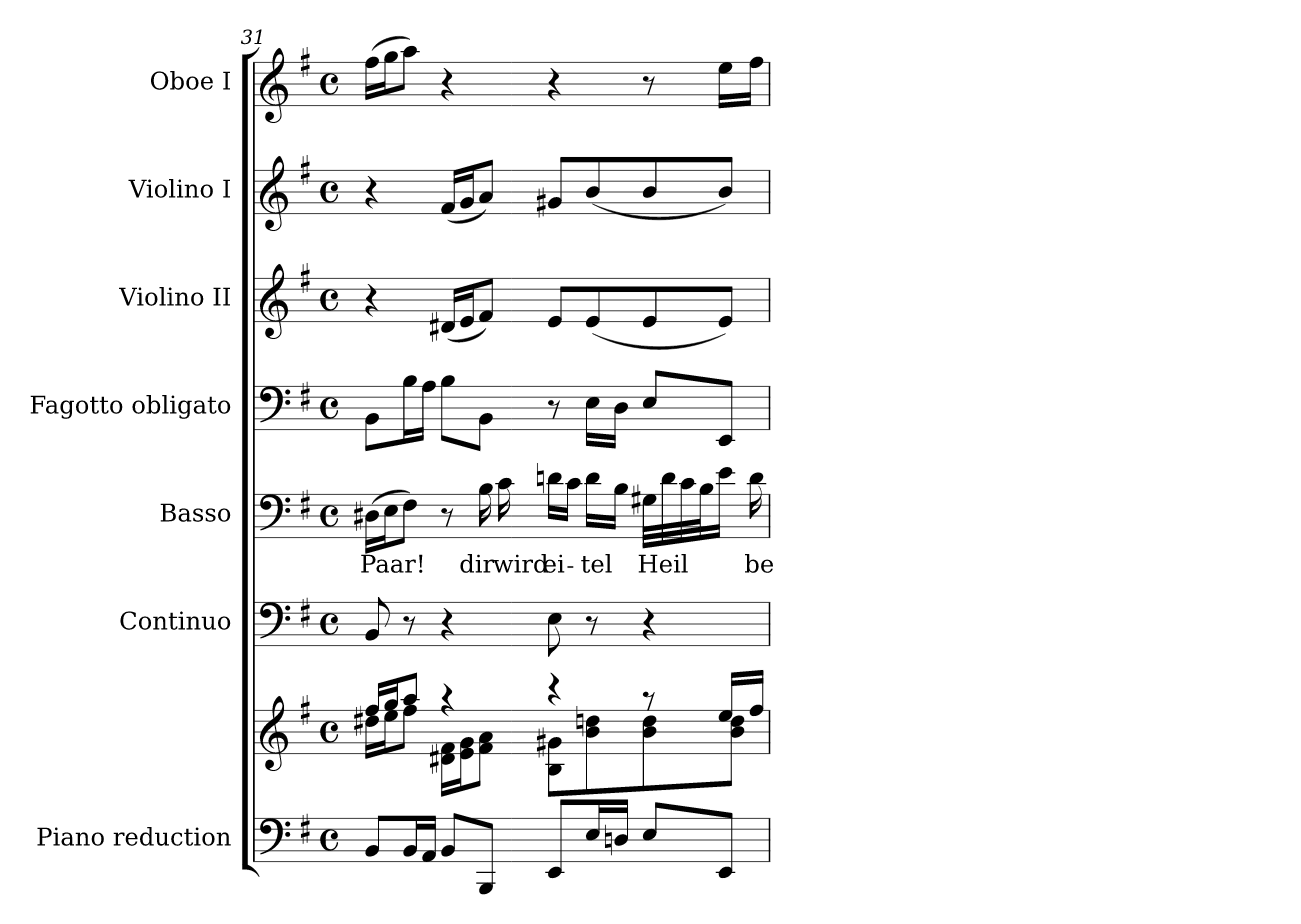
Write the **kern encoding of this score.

**kern	**kern	**kern	**kern	**text	**kern	**kern	**kern	**kern
*part7	*part7	*part6	*part5	*part5	*part4	*part3	*part2	*part1
*staff8	*staff7	*staff6	*staff5	*staff5	*staff4	*staff3	*staff2	*staff1
*I"Piano reduction	*	*I"Continuo	*I"Basso	*	*I"Fagotto obligato	*I"Violino II	*I"Violino I	*I"Oboe I
*I'Pno	*	*	*	*	*	*I'Vln	*I'Vln	*I'Ob
!!LO:PB:g=z
*clefF4	*clefG2	*clefF4	*clefF4	*	*clefF4	*clefG2	*clefG2	*clefG2
*k[f#]	*k[f#]	*k[f#]	*k[f#]	*	*k[f#]	*k[f#]	*k[f#]	*k[f#]
*M4/4	*M4/4	*M4/4	*M4/4	*	*M4/4	*M4/4	*M4/4	*M4/4
*met(c)	*met(c)	*met(c)	*met(c)	*	*met(c)	*met(c)	*met(c)	*met(c)
=31	=31	=31	=31	=31	=31	=31	=31	=31
*	*^	*	*	*	*	*	*	*
!	!	!	!	!	!LO:LY:b	!	!	!	!
8BB/L	16ff#/LL	16dd#X\LL	8BB/	(16D#X\LL	Paar!	8BB\L	4r	4r	(16ff#\LL
.	16gg/J	16ee\J	.	16E\J	.	.	.	.	16gg\J
16BB/L	8aa/J	8ff#\J	8r	8F#\J)	.	16B\L	.	.	8aa\J)
16AA/JJ	.	.	.	.	.	16A\JJ	.	.	.
8BB/L	4r	16d#X\ 16f#\LL	4r	8r	.	8B\L	(16d#X/LL	(16f#/LL	4r
.	.	16e\ 16g\J	.	.	.	.	16e/J	16g/J	.
!	!	!	!	!	!LO:LY:b	!	!	!	!
8BBB/J	.	8f#\ 8a\J	.	16B\	dir	8BB\J	8f#/J)	8a/J)	.
!	!	!	!	!	!LO:LY:b	!	!	!	!
.	.	.	.	16c\	wird	.	.	.	.
!	!	!	!	!	!LO:LY:b	!	!	!	!
8EE/L	4r	8B\ 8g#X\L	8E\	16dn\LL	ei-	8r	8e/L	8g#X/L	4r
.	.	.	.	16c\JJ	.	.	.	.	.
!	!	!	!	!	!LO:LY:b	!	!	!	!
16E/L	.	8b\ 8ddn\	8r	16d\LL	-tel	16E\LL	(8e/	(8b/	.
16Dn/JJ	.	.	.	16B\JJ	.	16D\JJ	.	.	.
!	!	!	!	!	!LO:LY:b	!	!	!	!
8E/L	8r	8b\ 8dd\	4r	32G#X\LLL	Heil	8E/L	8e/	8b/	8r
.	.	.	.	32d\	.	.	.	.	.
.	.	.	.	32c\	.	.	.	.	.
.	.	.	.	32B\J	.	.	.	.	.
8EE/J	16ee/LL	8b\ 8dd\J	.	16e\JJ	.	8EE/J	8e/J)	8b/J)	16ee\LL
!	!	!	!	!	!LO:LY:b	!	!	!	!
.	16ff#/JJ	.	.	16d\	be-	.	.	.	16ff#\JJ
*	*v	*v	*	*	*	*	*	*	*
=	=	=	=	=	=	=	=	=
*-	*-	*-	*-	*-	*-	*-	*-	*-
